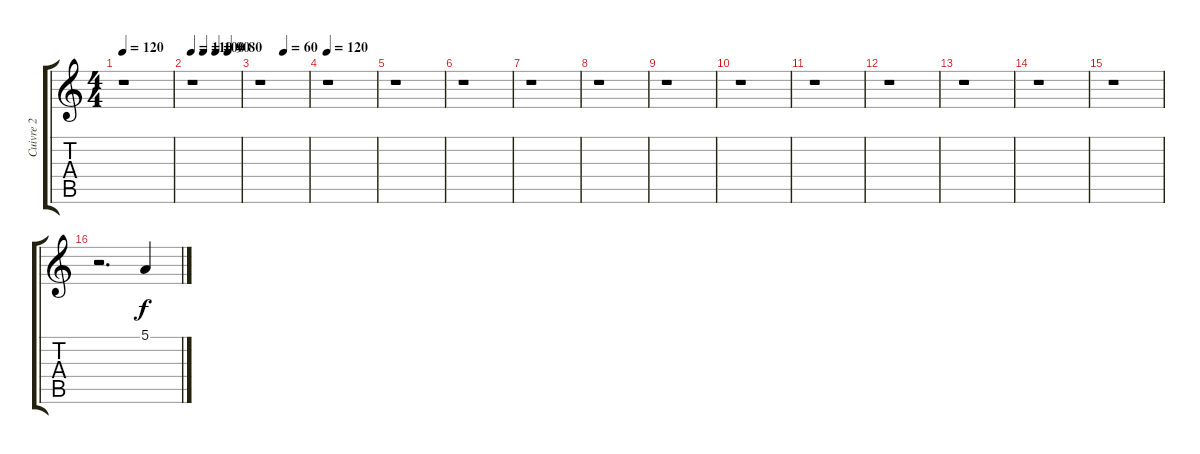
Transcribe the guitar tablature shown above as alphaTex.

\track ("Cuivre 2" "Cuivre 2") {instrument frenchhorn}
\staff {score tabs}
\tuning (E4 B3 G3 D3 A2 E2) {hide}
\ts (4 4)
\tempo 120
\clef g2
\ks c
r.1{dy f} |
\tempo 110
\tempo (100 0.25)
\tempo (90 0.5)
\tempo (80 0.75)
r.1 |
\tempo (60 0.5)
r.1 |
\tempo 120
r.1 |
r.1 |
r.1 |
r.1 |
r.1 |
r.1 |
r.1 |
r.1 |
r.1 |
r.1 |
r.1 |
r.1 |
r.2{d} 5.1.4
